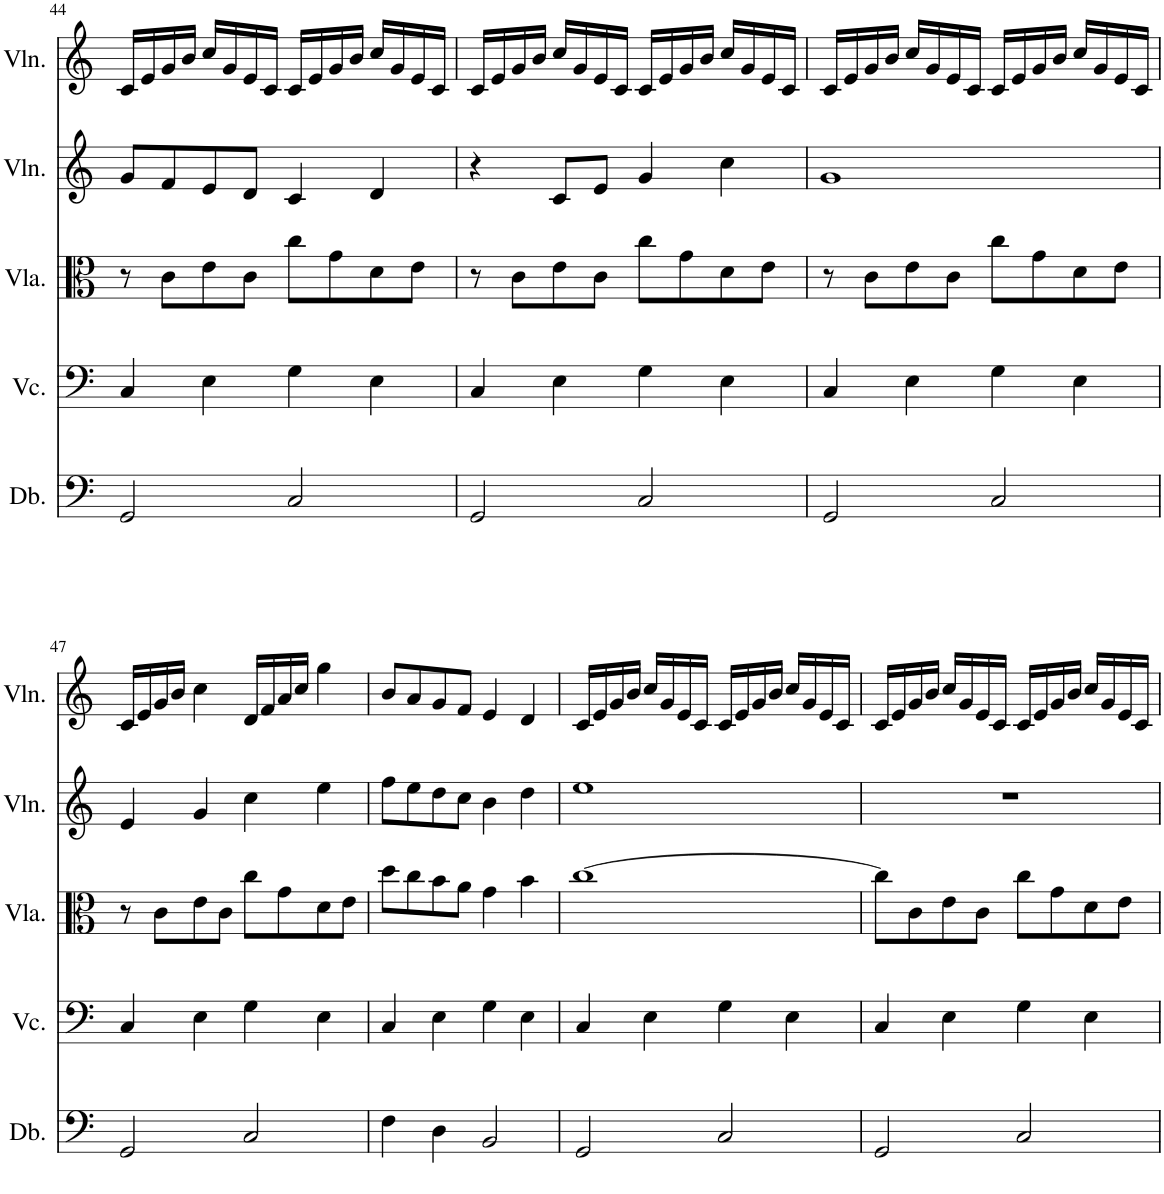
**kern	**kern	**kern	**kern	**kern
*part5	*part4	*part3	*part2	*part1
*staff5	*staff4	*staff3	*staff2	*staff1
*I"Double Bass	*I"Violoncello	*I"Viola	*I"Violin	*I"Violin
*I'Db.	*I'Vc.	*I'Vla.	*I'Vln.	*I'Vln.
!!LO:PB:g=z
*clefF4	*clefF4	*clefC3	*clefG2	*clefG2
*Trd7c12	*	*	*	*
*k[]	*k[]	*k[]	*k[]	*k[]
*M4/4	*M4/4	*M4/4	*M4/4	*M4/4
=44	=44	=44	=44	=44
2GG/	4C/	8r	8g/L	16c/LL
.	.	.	.	16e/
.	.	8c\L	8f/	16g/
.	.	.	.	16b/JJ
.	4E\	8e\	8e/	16cc/LL
.	.	.	.	16g/
.	.	8c\J	8d/J	16e/
.	.	.	.	16c/JJ
2C/	4G\	8cc\L	4c/	16c/LL
.	.	.	.	16e/
.	.	8g\	.	16g/
.	.	.	.	16b/JJ
.	4E\	8d\	4d/	16cc/LL
.	.	.	.	16g/
.	.	8e\J	.	16e/
.	.	.	.	16c/JJ
=45	=45	=45	=45	=45
2GG/	4C/	8r	4r	16c/LL
.	.	.	.	16e/
.	.	8c\L	.	16g/
.	.	.	.	16b/JJ
.	4E\	8e\	8c/L	16cc/LL
.	.	.	.	16g/
.	.	8c\J	8e/J	16e/
.	.	.	.	16c/JJ
2C/	4G\	8cc\L	4g/	16c/LL
.	.	.	.	16e/
.	.	8g\	.	16g/
.	.	.	.	16b/JJ
.	4E\	8d\	4cc\	16cc/LL
.	.	.	.	16g/
.	.	8e\J	.	16e/
.	.	.	.	16c/JJ
=46	=46	=46	=46	=46
2GG/	4C/	8r	1g	16c/LL
.	.	.	.	16e/
.	.	8c\L	.	16g/
.	.	.	.	16b/JJ
.	4E\	8e\	.	16cc/LL
.	.	.	.	16g/
.	.	8c\J	.	16e/
.	.	.	.	16c/JJ
2C/	4G\	8cc\L	.	16c/LL
.	.	.	.	16e/
.	.	8g\	.	16g/
.	.	.	.	16b/JJ
.	4E\	8d\	.	16cc/LL
.	.	.	.	16g/
.	.	8e\J	.	16e/
.	.	.	.	16c/JJ
!!LO:LB:g=z
=47	=47	=47	=47	=47
2GG/	4C/	8r	4e/	16c/LL
.	.	.	.	16e/
.	.	8c\L	.	16g/
.	.	.	.	16b/JJ
.	4E\	8e\	4g/	4cc\
.	.	8c\J	.	.
2C/	4G\	8cc\L	4cc\	16d/LL
.	.	.	.	16f/
.	.	8g\	.	16a/
.	.	.	.	16cc/JJ
.	4E\	8d\	4ee\	4gg\
.	.	8e\J	.	.
=48	=48	=48	=48	=48
4F\	4C/	8dd\L	8ff\L	8b/L
.	.	8cc\	8ee\	8a/
4D\	4E\	8b\	8dd\	8g/
.	.	8a\J	8cc\J	8f/J
2BB/	4G\	4g\	4b\	4e/
.	4E\	4b\	4dd\	4d/
=49	=49	=49	=49	=49
2GG/	4C/	[1cc	1ee	16c/LL
.	.	.	.	16e/
.	.	.	.	16g/
.	.	.	.	16b/JJ
.	4E\	.	.	16cc/LL
.	.	.	.	16g/
.	.	.	.	16e/
.	.	.	.	16c/JJ
2C/	4G\	.	.	16c/LL
.	.	.	.	16e/
.	.	.	.	16g/
.	.	.	.	16b/JJ
.	4E\	.	.	16cc/LL
.	.	.	.	16g/
.	.	.	.	16e/
.	.	.	.	16c/JJ
=50	=50	=50	=50	=50
2GG/	4C/	8cc\L]	1r	16c/LL
.	.	.	.	16e/
.	.	8c\	.	16g/
.	.	.	.	16b/JJ
.	4E\	8e\	.	16cc/LL
.	.	.	.	16g/
.	.	8c\J	.	16e/
.	.	.	.	16c/JJ
2C/	4G\	8cc\L	.	16c/LL
.	.	.	.	16e/
.	.	8g\	.	16g/
.	.	.	.	16b/JJ
.	4E\	8d\	.	16cc/LL
.	.	.	.	16g/
.	.	8e\J	.	16e/
.	.	.	.	16c/JJ
=	=	=	=	=
*-	*-	*-	*-	*-
